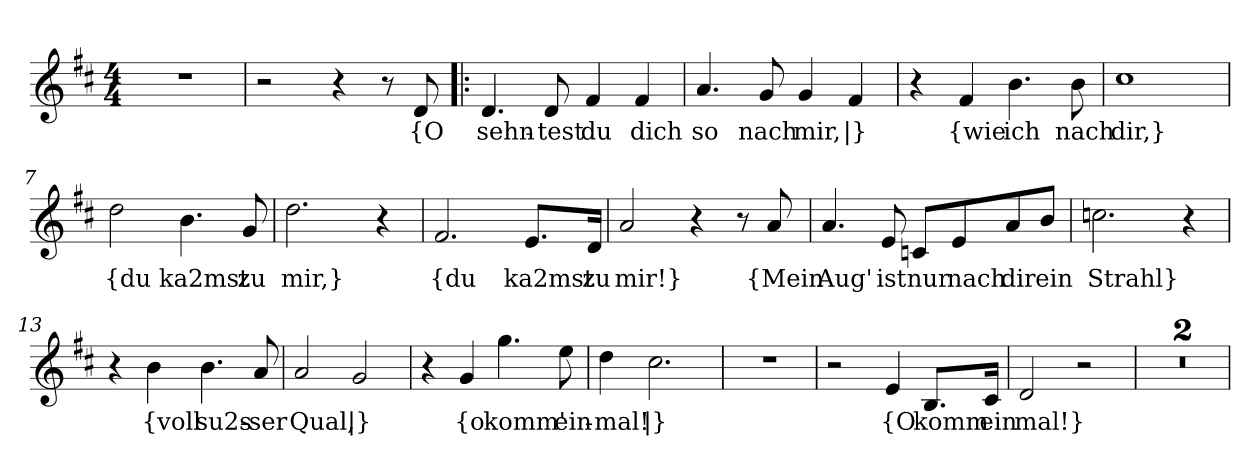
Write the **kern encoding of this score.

**kern	**text
*part1	*part1
*staff1	*staff1
*clefG2	*
*k[f#c#]	*
*M4/4	*
=1	=1
1r	.
=2	=2
2r	.
4r	.
8r	.
!	!LO:LY:b
8d/	{O
=3!|:	=3!|:
!	!LO:LY:b
4.d/	sehn-
!	!LO:LY:b
8d/	-test
!	!LO:LY:b
4f#/	du
!	!LO:LY:b
4f#/	dich
=4	=4
!	!LO:LY:b
4.a/	so
!	!LO:LY:b
8g/	nach
!	!LO:LY:b
4g/	mir,
!	!LO:LY:b
4f#/	|}
=5	=5
4r	.
!	!LO:LY:b
4f#/	{wie
!	!LO:LY:b
4.b\	ich
!	!LO:LY:b
8b\	nach
=6	=6
!	!LO:LY:b
1cc#	dir,}
=7	=7
!	!LO:LY:b
2dd\	{du
!	!LO:LY:b
4.b\	ka2mst
!	!LO:LY:b
8g/	zu
=8	=8
!	!LO:LY:b
2.dd\	mir,}
4r	.
!!LO:LB:g=z
=9	=9
!	!LO:LY:b
2.f#/	{du
!	!LO:LY:b
8.e/L	ka2mst
!	!LO:LY:b
16d/Jk	zu
=10	=10
!	!LO:LY:b
2a/	mir!}
4r	.
8r	.
!	!LO:LY:b
8a/	{Mein
=11	=11
!	!LO:LY:b
4.a/	Aug'
!	!LO:LY:b
8e/	ist
!	!LO:LY:b
8cn/L	nur
!	!LO:LY:b
8e/	nach
!	!LO:LY:b
8a/	dir
!	!LO:LY:b
8b/J	ein
=12	=12
!	!LO:LY:b
2.ccn\	Strahl}
4r	.
=13	=13
4r	.
!	!LO:LY:b
4b\	{voll
!	!LO:LY:b
4.b\	su2s-
!	!LO:LY:b
8a/	-ser
=14	=14
!	!LO:LY:b
2a/	Qual,
!	!LO:LY:b
2g/	|}
!!LO:LB:g=z
=15	=15
4r	.
!	!LO:LY:b
4g/	{o
!	!LO:LY:b
4.gg\	komm'
!	!LO:LY:b
8ee\	ein-
=16	=16
!	!LO:LY:b
4dd\	-mal!
!	!LO:LY:b
2.cc#\	|}
=17	=17
1r	.
=18	=18
2r	.
!	!LO:LY:b
4e/	{O
!	!LO:LY:b
8.B/L	komm
!	!LO:LY:b
16c#/Jk	ein
=19	=19
!	!LO:LY:b
2d/	mal!}
2r	.
=20	=20
1r	.
=21	=21
1r	.
=	=
*-	*-
